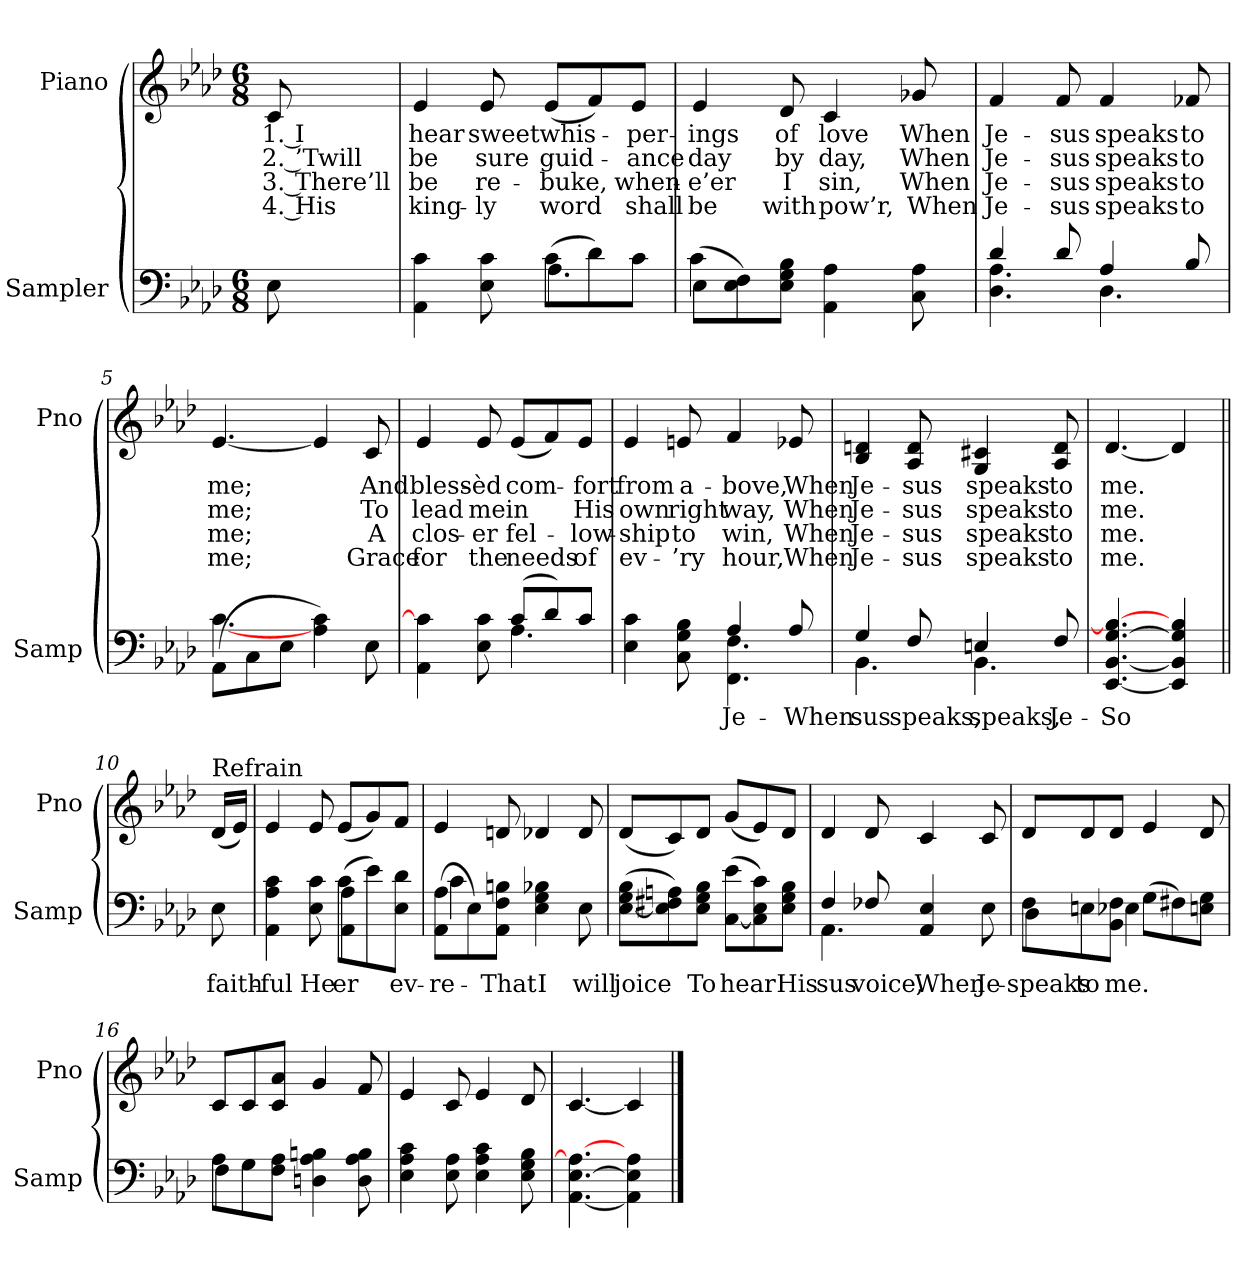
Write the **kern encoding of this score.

**kern	**text	**kern	**text	**text	**text	**text
*part2	*part2	*part1	*part1	*part1	*part1	*part1
*staff2	*staff2	*staff1	*staff1	*staff1	*staff1	*staff1
*I"Sampler	*	*I"Piano	*	*	*	*
*I'Samp	*	*I'Pno	*	*	*	*
*clefF4	*	*clefG2	*	*	*	*
*k[b-e-a-d-]	*	*k[b-e-a-d-]	*	*	*	*
*A-:	*	*A-:	*	*	*	*
*M6/8	*	*M6/8	*	*	*	*
=1	=1	=1	=1	=1	=1	=1
8E-	.	8c	1. I	2. ’Twill	3. There’ll	4. His
=2	=2	=2	=2	=2	=2	=2
*^	*	*	*	*	*	*
4AA- 4c	4.ryy	.	4e-	hear	be	be	king-
8E- 8c	.	.	8e-	sweet	sure	re-	-ly
(8c\L	4.A-	.	(8e-/L	whis-	guid-	-buke,	word
8d-\)	.	.	8f/)	.	.	.	.
8c\J	.	.	8e-/J	-per-	-ance	when-	shall
=3	=3	=3	=3	=3	=3	=3	=3
(8E-\L	4c	.	4e-	-ings	day	-e’er	be
8E-\ 8F\)	.	.	.	.	.	.	.
8E-\ 8G\ 8B-\J	2ryy	.	8d-	of	by	I	with
4AA- 4A-	.	.	4c	love	day,	sin,	pow’r,
8C 8A-	.	.	8g-X	When	When	When	When
=4	=4	=4	=4	=4	=4	=4	=4
4d-/	4.D- 4.A-	.	4f	Je-	Je-	Je-	Je-
8d-/	.	.	8f	-sus	-sus	-sus	-sus
4A-/	4.D-	.	4f	speaks	speaks	speaks	speaks
8B-/	.	.	8f-X	to	to	to	to
=5	=5	=5	=5	=5	=5	=5	=5
(8AA-\L	[4.c	.	[4.e-	me;	me;	me;	me;
8C\	.	.	.	.	.	.	.
8E-\J	.	.	.	.	.	.	.
4A- 4c)	4.ryy	.	4e-]	.	.	.	.
8E-	.	.	8c	And	To	A	Grace
=6	=6	=6	=6	=6	=6	=6	=6
4AA- 4c]	4.ryy	.	4e-	bless-	lead	clos-	for
8E- 8c	.	.	8e-	-èd	me	-er	the
(8c/L	4.A-	.	(8e-/L	com-	in	fel-	needs
8d-/)	.	.	8f/)	.	.	.	.
8c/J	.	.	8e-/J	-fort	His	-low-	of
=7	=7	=7	=7	=7	=7	=7	=7
4E- 4c	4.ryy	.	4e-	from	own	-ship	ev-
8C 8G 8B-	.	.	8en	a-	right	to	-’ry
4A-/	4.FF 4.F	Je-	4f	-bove,	way,	win,	hour,
8A-/	.	When	8e-X	When	When	When	When
=8	=8	=8	=8	=8	=8	=8	=8
4G/	4.BB-	-sus	4B- 4dn	Je-	Je-	Je-	Je-
8F/	.	speaks,	8A- 8d	-sus	-sus	-sus	-sus
4En/	4.BB-	speaks,	4G 4c#X	speaks	speaks	speaks	speaks
8F/	.	Je-	8A- 8d	to	to	to	to
*v	*v	*	*	*	*	*	*
=9	=9	=9	=9	=9	=9	=9
[4.EE- [4.BB- [4.G 4.B-_	So	[4.d-	me.	me.	me.	me.
4EE-] 4BB-] 4G] 4B-	.	4d-]	.	.	.	.
=10||	=10||	=10||	=10||	=10||	=10||	=10||
!	!	!LO:TX:t=Refrain	!	!	!	!
8E-	faith-	(16d-/LL	.	.	.	.
.	.	16e-/JJ)	.	.	.	.
=11	=11	=11	=11	=11	=11	=11
*^	*	*	*	*	*	*
4AA- 4A- 4c	4.ryy	-ful	4e-	.	.	.	.
8E- 8c	.	He	8e-	.	.	.	.
(8c\L	4AA- 4A-	-er	(8e-/L	.	.	.	.
8e-\)	.	.	8g/)	.	.	.	.
8E-\ 8d-\J	8ryy	ev-	8f/J	.	.	.	.
=12	=12	=12	=12	=12	=12	=12	=12
(8AA-\ 8A-\L	4c	re-	4e-	.	.	.	.
8E-\)	.	.	.	.	.	.	.
8AA-\ 8F\ 8Bn\J	2ryy	That	8dn	.	.	.	.
4E- 4G 4B-X	.	I	4d-X	.	.	.	.
8E-	.	will	8d-	.	.	.	.
*v	*v	*	*	*	*	*	*
=13	=13	=13	=13	=13	=13	=13
([8E-\ 8G\ 8B-\L	-joice	(8d-/L	.	.	.	.
8E-]\ 8F#X\ 8An\)	.	8c/)	.	.	.	.
8E-\ 8G\ 8B-\J	To	8d-/J	.	.	.	.
([8C\ 8e-\L	hear	(8g/L	.	.	.	.
8C]\ 8E-\ 8c\)	.	8e-/)	.	.	.	.
8E-\ 8G\ 8B-\J	His	8d-/J	.	.	.	.
=14	=14	=14	=14	=14	=14	=14
*^	*	*	*	*	*	*
4F/	4.AA-	-sus	4d-	.	.	.	.
8F-X/	.	voice,	8d-	.	.	.	.
4AA- 4E-	4.ryy	When	4c	.	.	.	.
8E-	.	Je-	8c	.	.	.	.
=15	=15	=15	=15	=15	=15	=15	=15
8F\L	4D-	speaks	8d-/L	.	.	.	.
8En\	.	to	8d-/	.	.	.	.
8BB-\ 8F\J	4E-X	me.	8d-/J	.	.	.	.
(8G\L	.	.	4e-	.	.	.	.
8F#X\)	4ryy	.	.	.	.	.	.
8E\ 8G\J	.	.	8d-	.	.	.	.
=16	=16	=16	=16	=16	=16	=16	=16
8A-\L	4F	.	8c/L	.	.	.	.
8G\	.	.	8c/	.	.	.	.
8F\ 8A-\J	2ryy	.	8c/ 8a-/J	.	.	.	.
4Dn 4A- 4Bn	.	.	4g	.	.	.	.
8D 8A- 8B	.	.	8f	.	.	.	.
*v	*v	*	*	*	*	*	*
=17	=17	=17	=17	=17	=17	=17
4E- 4A- 4c	.	4e-	.	.	.	.
8E- 8A-	.	8c	.	.	.	.
4E- 4A- 4c	.	4e-	.	.	.	.
8E- 8G 8B-	.	8d-	.	.	.	.
=18	=18	=18	=18	=18	=18	=18
[4.AA- [4.E- 4.A-_	.	[4.c	.	.	.	.
4AA-] 4E-] 4A-	.	4c]	.	.	.	.
==	==	==	==	==	==	==
*-	*-	*-	*-	*-	*-	*-
